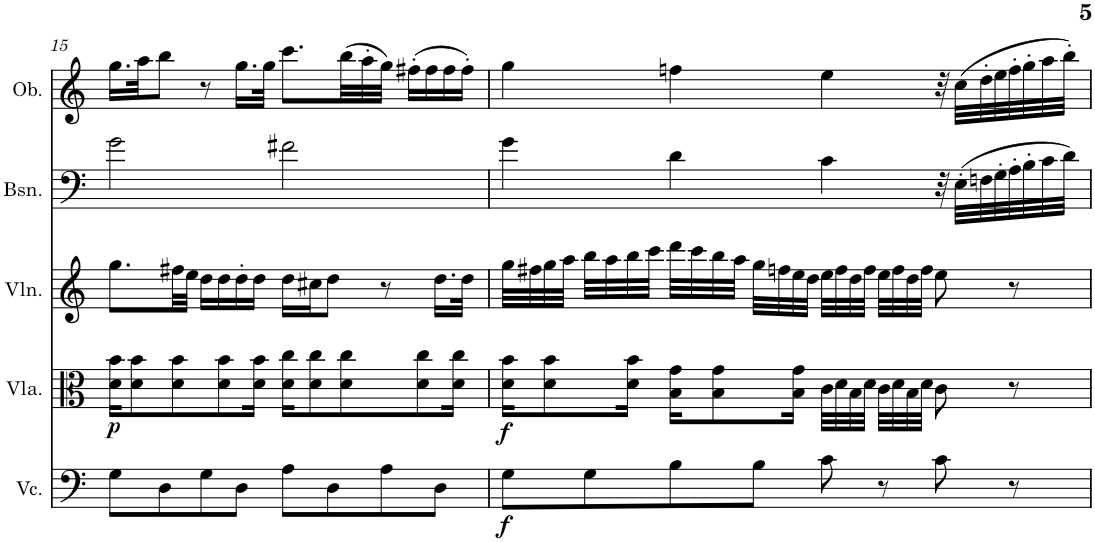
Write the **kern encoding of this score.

**kern	**dynam	**kern	**dynam	**kern	**kern	**kern
*part5	*part5	*part4	*part4	*part3	*part2	*part1
*staff5	*staff5	*staff4	*staff4	*staff3	*staff2	*staff1
*I"Violoncello	*	*I"Viola	*	*I"Violin	*I"Bassoon	*I"Oboe
*I'Vc.	*	*I'Vla.	*	*I'Vln.	*I'Bsn.	*I'Ob.
!!LO:PB:g=z
*clefF4	*	*clefC3	*	*clefG2	*clefF4	*clefG2
*k[]	*	*k[]	*	*k[]	*k[]	*k[]
*M4/4	*	*M4/4	*	*M4/4	*M4/4	*M4/4
*met(c)	*	*met(c)	*	*met(c)	*met(c)	*met(c)
=15	=15	=15	=15	=15	=15	=15
!	!	!	!LO:DY:b	!	!	!
8G\L	.	16d\ 16b\KL	p	8.gg\L	2g\	16.gg\LL
.	.	8d\ 8b\	.	.	.	.
.	.	.	.	.	.	32aa\JK
8D\	.	.	.	.	.	8bb\J
.	.	8d\ 8b\	.	32ff#X\LL	.	.
.	.	.	.	32ee\JJJ	.	.
8G\	.	.	.	16dd\LL	.	8r
.	.	8d\ 8b\	.	16dd\	.	.
8D\J	.	.	.	16dd'\	.	16.gg\LL
.	.	16d\ 16b\Jk	.	16dd\JJ	.	.
.	.	.	.	.	.	32gg\JJk
8A\L	.	16d\ 16cc\KL	.	16dd\LL	2f#X\	8.ccc\L
.	.	8d\ 8cc\	.	16cc#X\J	.	.
8D\	.	.	.	8dd\J	.	.
.	.	8d\ 8cc\	.	.	.	(>32bb\LL
.	.	.	.	.	.	32aa'\
8A\	.	.	.	8r	.	32gg\JJJ)
.	.	.	.	.	.	(>16ff#X'\LL
.	.	8d\ 8cc\	.	.	.	.
.	.	.	.	.	.	16ff#\
8D\J	.	.	.	16.dd\LL	.	.
.	.	.	.	.	.	16ff#\
.	.	16d\ 16cc\Jk	.	.	.	.
.	.	.	.	32dd\JJk	.	[32ff#\JJ)
32ryy	.	32ryy	.	32ryy	32ryy	32ryy
=16	=16	=16	=16	=16	=16	=16
!	!LO:DY:b	!	!LO:DY:b	!	!	!
8G\L	f	16d\ 16b\KL	f	32gg\LLL	4g\	4gg\
.	.	.	.	32ff#X\	.	.
.	.	8d\ 8b\	.	32gg\	.	.
.	.	.	.	32aa\JJJ	.	.
8G\	.	.	.	32bb\LLL	.	.
.	.	.	.	32aa\	.	.
.	.	16d\ 16b\Jk	.	32bb\	.	.
.	.	.	.	32ccc\JJJ	.	.
8B\	.	16B\ 16g\KL	.	32ddd\LLL	4d\	32ff#'\JJ]
.	.	.	.	32ccc\	.	4ffn\
.	.	8B\ 8g\	.	32bb\	.	.
.	.	.	.	32aa\JJJ	.	.
8B\J	.	.	.	32gg\LLL	.	.
.	.	.	.	32ffn\	.	.
.	.	16B\ 16g\Jk	.	32ee\	.	.
.	.	.	.	32dd\JJJ	.	.
8c\	.	32c\LLL	.	32ee\LLL	4c\	.
.	.	32d\	.	32ff\	.	4ee\
.	.	32B\	.	32dd\	.	.
.	.	32d\JJJ	.	32ff\JJJ	.	.
8r	.	32c\LLL	.	32ee\LLL	.	.
.	.	32d\	.	32ff\	.	.
.	.	32B\	.	32dd\	.	.
.	.	32d\JJJ	.	32ff\JJJ	.	.
8c\	.	8c\	.	8ee\	32r	.
.	.	.	.	.	(>32E'\LLL	32r
.	.	.	.	.	32Fn\	(>32cc\LLL
.	.	.	.	.	32G'\	32dd'\
8r	.	8r	.	8r	32A'\	32ee\
.	.	.	.	.	32B'\	32ff'\
.	.	.	.	.	32c\	32gg'\
.	.	.	.	.	32d\JJJ)	32aa\
32ryy	.	32ryy	.	32ryy	32ryy	32bb'\JJJ)
=	=	=	=	=	=	=
*-	*-	*-	*-	*-	*-	*-
